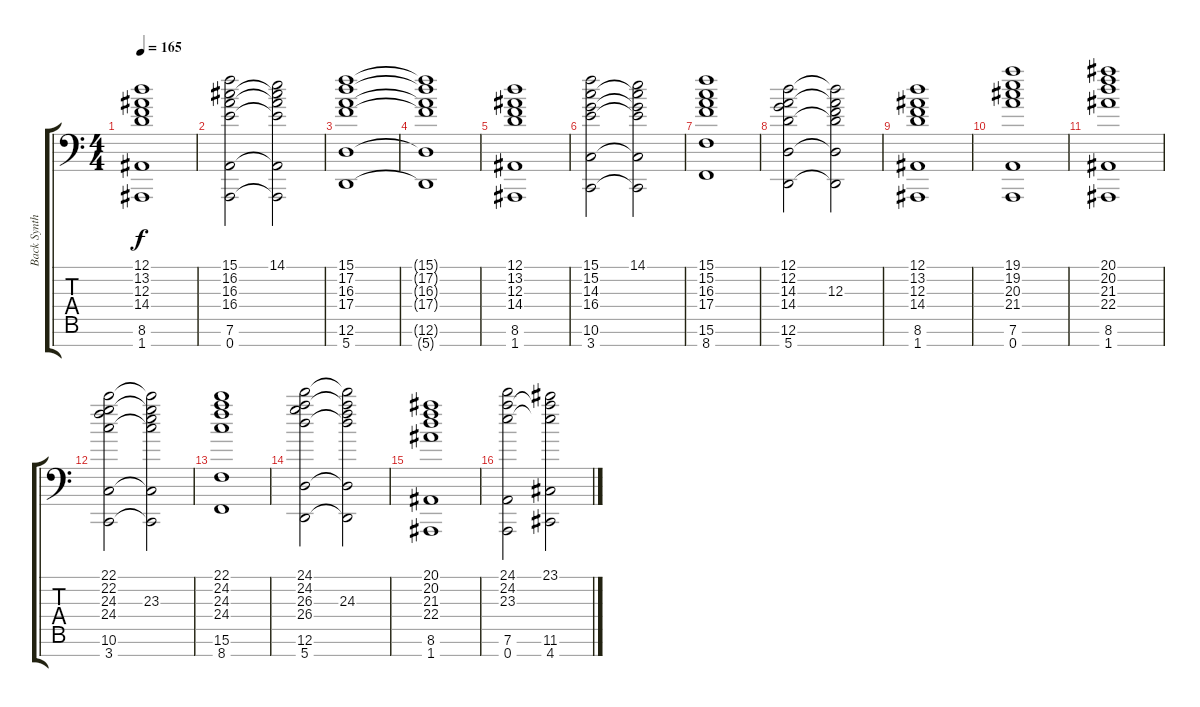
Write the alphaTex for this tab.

\track ("Back Synth" "Back Synth") {instrument stringensemble1}
\staff {score tabs}
\tuning (D4 A3 F3 C3 G2 D2 A1) {hide}
\ts (4 4)
\tempo 165
\clef f4
\ks c
(12.1 13.2 12.3 14.4 8.6 1.7).1{dy f} |
(15.1 16.2 16.3 16.4 7.6 0.7).2 (14.1 16.2{t} 16.3{t} 16.4{t} 7.6{t} 0.7{t}).2 |
(15.1 17.2 16.3 17.4 12.6 5.7).1 |
(15.1{t} 17.2{t} 16.3{t} 17.4{t} 12.6{t} 5.7{t}).1 |
(12.1 13.2 12.3 14.4 8.6 1.7).1 |
(15.1 15.2 14.3 16.4 10.6 3.7).2 (14.1 15.2{t} 14.3{t} 16.4{t} 10.6{t} 3.7{t}).2 |
(15.1 15.2 16.3 17.4 15.6 8.7).1 |
(12.1 12.2 14.3 14.4 12.6 5.7).2 (12.1{t} 12.2{t} 12.3 14.4{t} 12.6{t} 5.7{t}).2 |
(12.1 13.2 12.3 14.4 8.6 1.7).1 |
(19.1 19.2 20.3 21.4 7.6 0.7).1 |
(20.1 20.2 21.3 22.4 8.6 1.7).1 |
(22.1 22.2 24.3 24.4 10.6 3.7).2 (22.1{t} 22.2{t} 23.3 24.4{t} 10.6{t} 3.7{t}).2 |
(22.1 24.2 24.3 24.4 15.6 8.7).1 |
(24.1 24.2 26.3 26.4 12.6 5.7).2 (24.1{t} 24.2{t} 24.3 26.4{t} 12.6{t} 5.7{t}).2 |
(20.1 20.2 21.3 22.4 8.6 1.7).1 |
(24.1 24.2 23.3 7.6 0.7).2 (23.1 24.2{t} 23.3{t} 11.6 4.7).2
